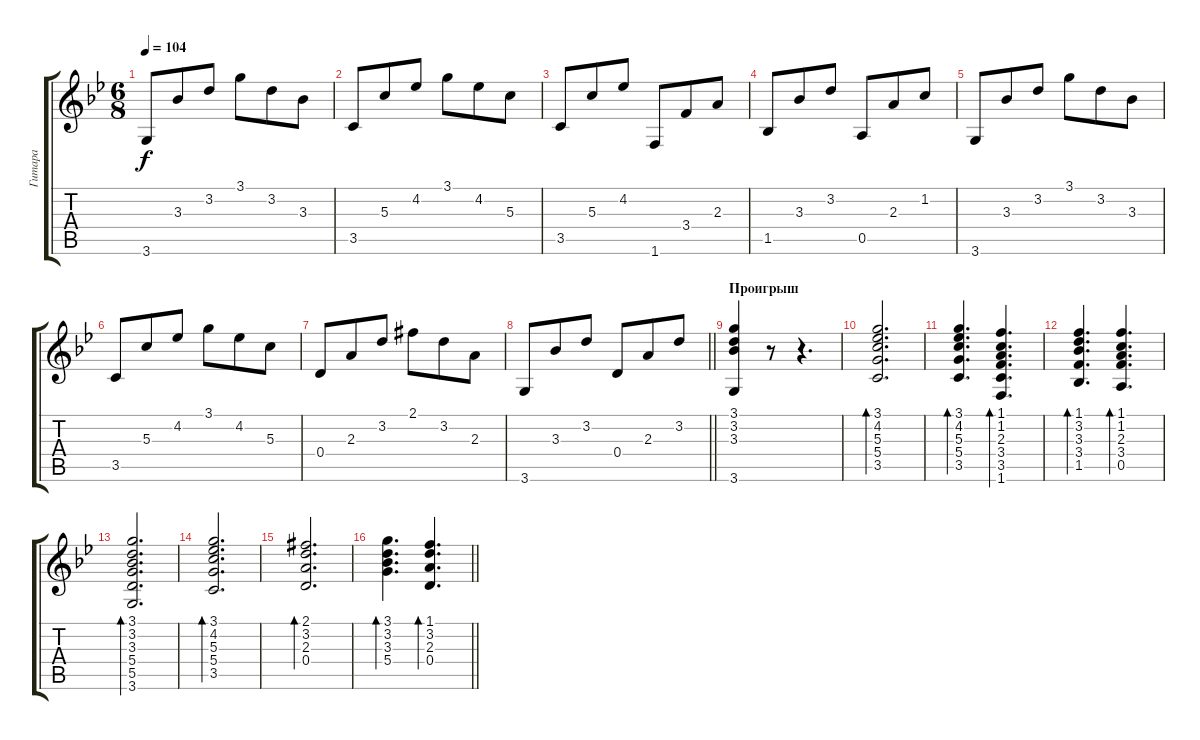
\track ("Гитара" "Гитара") {instrument acousticguitarnylon}
\staff {score tabs}
\tuning (E4 B3 G3 D3 A2 E2) {hide}
\ts (6 8)
\tempo 104
\clef g2
\ks gminor
3.6.8{dy f} 3.3.8 3.2.8 3.1.8 3.2.8 3.3.8 |
3.5.8 5.3.8 4.2.8 3.1.8 4.2.8 5.3.8 |
3.5.8 5.3.8 4.2.8 1.6.8 3.4.8 2.3.8 |
1.5.8 3.3.8 3.2.8 0.5.8 2.3.8 1.2.8 |
3.6.8 3.3.8 3.2.8 3.1.8 3.2.8 3.3.8 |
3.5.8 5.3.8 4.2.8 3.1.8 4.2.8 5.3.8 |
0.4.8 2.3.8 3.2.8 2.1{acc #}.8 3.2.8 2.3.8 |
\barLineRight lightlight
3.6.8 3.3.8 3.2.8 0.4.8 2.3.8 3.2.8 |
\section ("" "Проигрыш")
(3.1 3.2 3.3 3.6).4 r.8 r.4{d} |
(3.1 4.2 5.3 5.4 3.5).2{d bd 120} |
(3.1 4.2 5.3 5.4 3.5).4{d bd 60} (1.1 1.2 2.3 3.4 3.5 1.6).4{d bd 60} |
(1.1 3.2 3.3 3.4 1.5).4{d bd 60} (1.1 1.2 2.3 3.4 0.5).4{d bd 60} |
(3.1 3.2 3.3 5.4 5.5 3.6).2{d bd 60} |
(3.1 4.2 5.3 5.4 3.5).2{d bd 60} |
(2.1{acc #} 3.2 2.3 0.4).2{d bd 60} |
\barLineRight lightlight
(3.1 3.2 3.3 5.4).4{d bd 60} (1.1 3.2 2.3 0.4).4{d bd 60}
